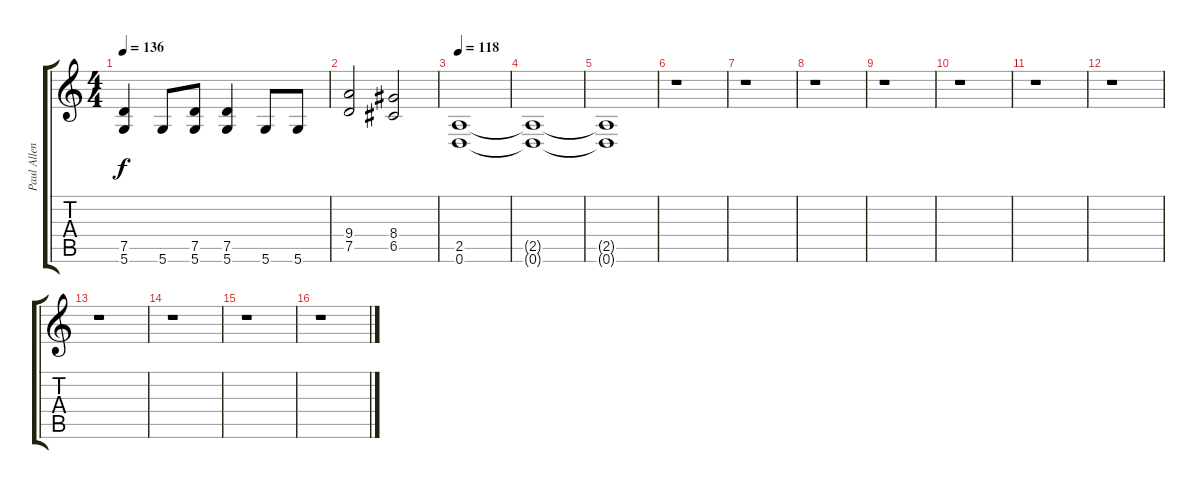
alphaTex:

\track ("Paul Allender (Guitar)" "Paul Allen") {instrument overdrivenguitar}
\staff {score tabs}
\tuning (D4 A3 F3 C3 G2 D2) {hide}
\ts (4 4)
\tempo 136
\clef g2
\ks c
(7.5 5.6).4{dy f} 5.6.8 (7.5 5.6).8 (7.5 5.6).4 5.6.8 5.6.8 |
(9.4 7.5).2 (8.4 6.5).2 |
\tempo 118
(2.5 0.6).1 |
(2.5{t} 0.6{t}).1{volume 0} |
(2.5{t} 0.6{t}).1 |
r.1 |
r.1 |
r.1 |
r.1 |
r.1 |
r.1 |
r.1 |
r.1 |
r.1 |
r.1 |
r.1
